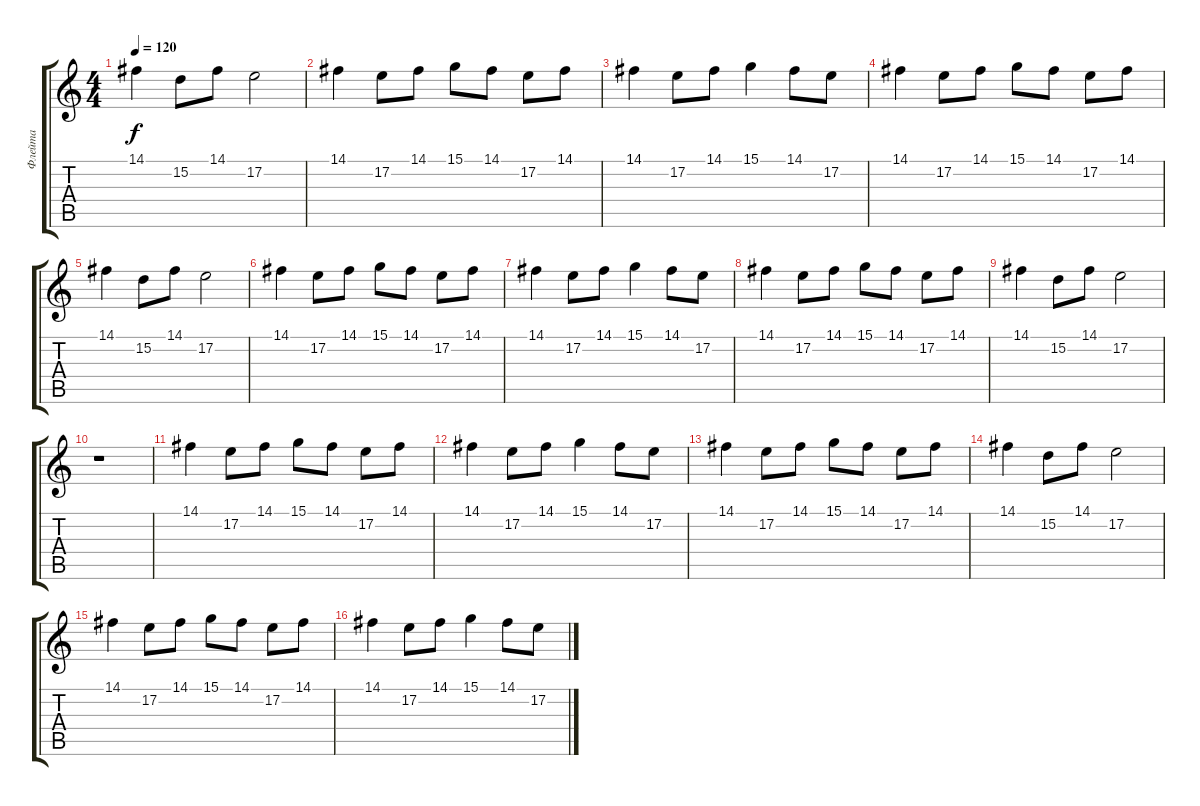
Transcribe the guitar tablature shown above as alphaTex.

\track ("Флейта" "Флейта") {instrument flute}
\staff {score tabs}
\tuning (E4 B3 G3 D3 A2 E2) {hide}
\ts (4 4)
\tempo 120
\clef g2
\ks c
14.1.4{dy f} 15.2.8 14.1.8 17.2.2 |
14.1.4 17.2.8 14.1.8 15.1.8 14.1.8 17.2.8 14.1.8 |
14.1.4 17.2.8 14.1.8 15.1.4 14.1.8 17.2.8 |
14.1.4 17.2.8 14.1.8 15.1.8 14.1.8 17.2.8 14.1.8 |
14.1.4 15.2.8 14.1.8 17.2.2 |
14.1.4 17.2.8 14.1.8 15.1.8 14.1.8 17.2.8 14.1.8 |
14.1.4 17.2.8 14.1.8 15.1.4 14.1.8 17.2.8 |
14.1.4 17.2.8 14.1.8 15.1.8 14.1.8 17.2.8 14.1.8 |
14.1.4 15.2.8 14.1.8 17.2.2 |
r.1 |
14.1.4 17.2.8 14.1.8 15.1.8 14.1.8 17.2.8 14.1.8 |
14.1.4 17.2.8 14.1.8 15.1.4 14.1.8 17.2.8 |
14.1.4 17.2.8 14.1.8 15.1.8 14.1.8 17.2.8 14.1.8 |
14.1.4 15.2.8 14.1.8 17.2.2 |
14.1.4 17.2.8 14.1.8 15.1.8 14.1.8 17.2.8 14.1.8 |
14.1.4 17.2.8 14.1.8 15.1.4 14.1.8 17.2.8
